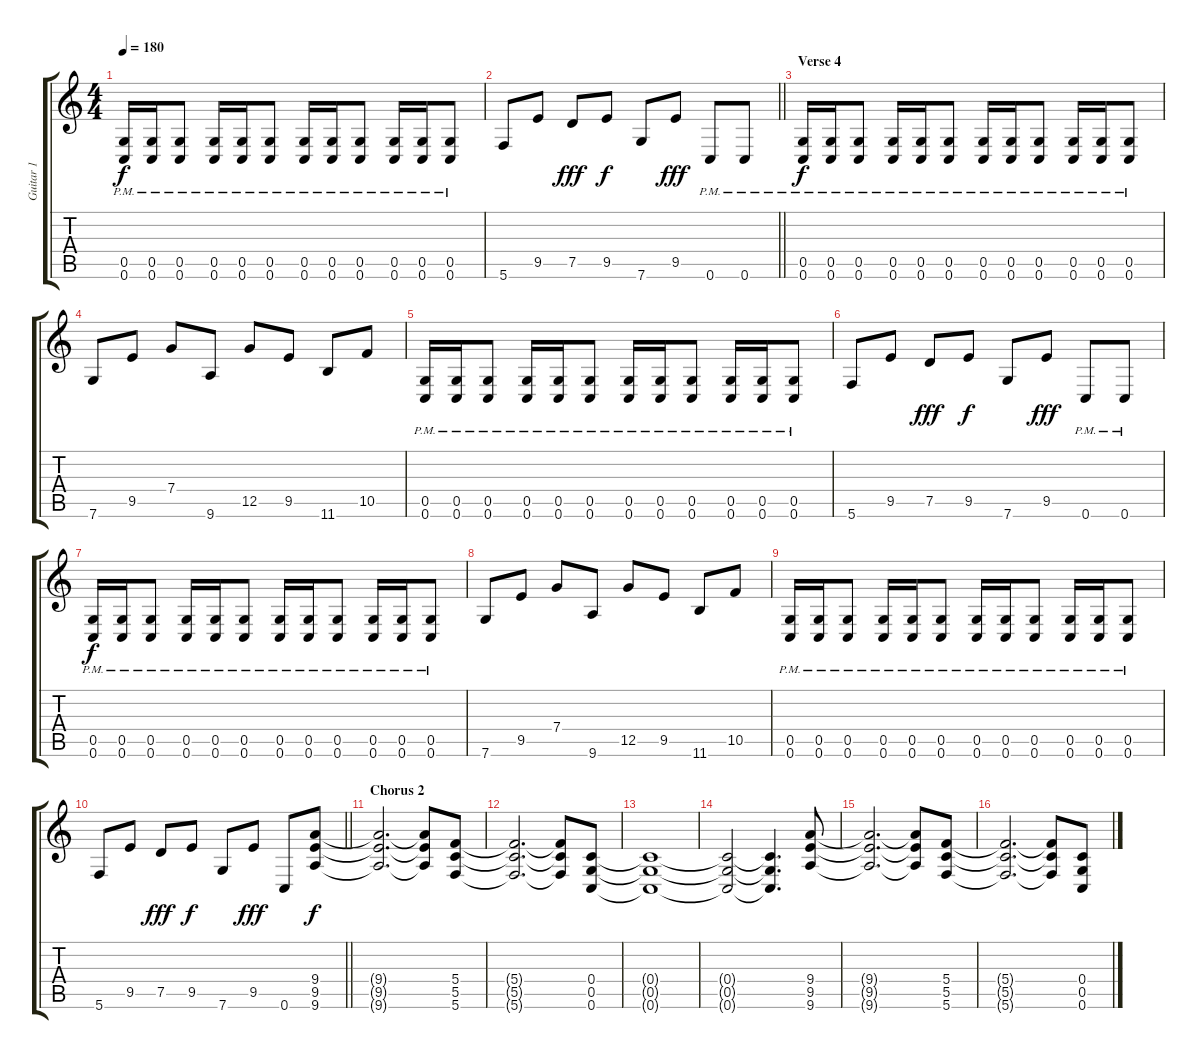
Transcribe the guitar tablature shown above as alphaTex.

\track ("Guitar 1" "Guitar 1") {instrument distortionguitar}
\staff {score tabs}
\tuning (D4 A3 F3 C3 G2 C2) {hide}
\ts (4 4)
\tempo 180
\clef g2
\ks c
(0.5{pm} 0.6{pm}).16{dy f} (0.5{pm} 0.6{pm}).16 (0.5{pm} 0.6{pm}).8 (0.5{pm} 0.6{pm}).16 (0.5{pm} 0.6{pm}).16 (0.5{pm} 0.6{pm}).8 (0.5{pm} 0.6{pm}).16 (0.5{pm} 0.6{pm}).16 (0.5{pm} 0.6{pm}).8 (0.5{pm} 0.6{pm}).16 (0.5{pm} 0.6{pm}).16 (0.5{pm} 0.6{pm}).8 |
\barLineRight lightlight
5.6.8 9.5.8 7.5.8{dy fff} 9.5.8{dy f} 7.6.8 9.5.8{dy fff} 0.6{pm}.8 0.6{pm}.8 |
\section ("" "Verse 4")
(0.5{pm} 0.6{pm}).16{dy f} (0.5{pm} 0.6{pm}).16 (0.5{pm} 0.6{pm}).8 (0.5{pm} 0.6{pm}).16 (0.5{pm} 0.6{pm}).16 (0.5{pm} 0.6{pm}).8 (0.5{pm} 0.6{pm}).16 (0.5{pm} 0.6{pm}).16 (0.5{pm} 0.6{pm}).8 (0.5{pm} 0.6{pm}).16 (0.5{pm} 0.6{pm}).16 (0.5{pm} 0.6{pm}).8 |
7.6.8 9.5.8 7.4.8 9.6.8 12.5.8 9.5.8 11.6.8 10.5.8 |
(0.5{pm} 0.6{pm}).16 (0.5{pm} 0.6{pm}).16 (0.5{pm} 0.6{pm}).8 (0.5{pm} 0.6{pm}).16 (0.5{pm} 0.6{pm}).16 (0.5{pm} 0.6{pm}).8 (0.5{pm} 0.6{pm}).16 (0.5{pm} 0.6{pm}).16 (0.5{pm} 0.6{pm}).8 (0.5{pm} 0.6{pm}).16 (0.5{pm} 0.6{pm}).16 (0.5{pm} 0.6{pm}).8 |
5.6.8 9.5.8 7.5.8{dy fff} 9.5.8{dy f} 7.6.8 9.5.8{dy fff} 0.6{pm}.8 0.6{pm}.8 |
(0.5{pm} 0.6{pm}).16{dy f} (0.5{pm} 0.6{pm}).16 (0.5{pm} 0.6{pm}).8 (0.5{pm} 0.6{pm}).16 (0.5{pm} 0.6{pm}).16 (0.5{pm} 0.6{pm}).8 (0.5{pm} 0.6{pm}).16 (0.5{pm} 0.6{pm}).16 (0.5{pm} 0.6{pm}).8 (0.5{pm} 0.6{pm}).16 (0.5{pm} 0.6{pm}).16 (0.5{pm} 0.6{pm}).8 |
7.6.8 9.5.8 7.4.8 9.6.8 12.5.8 9.5.8 11.6.8 10.5.8 |
(0.5{pm} 0.6{pm}).16 (0.5{pm} 0.6{pm}).16 (0.5{pm} 0.6{pm}).8 (0.5{pm} 0.6{pm}).16 (0.5{pm} 0.6{pm}).16 (0.5{pm} 0.6{pm}).8 (0.5{pm} 0.6{pm}).16 (0.5{pm} 0.6{pm}).16 (0.5{pm} 0.6{pm}).8 (0.5{pm} 0.6{pm}).16 (0.5{pm} 0.6{pm}).16 (0.5{pm} 0.6{pm}).8 |
\barLineRight lightlight
5.6.8 9.5.8 7.5.8{dy fff} 9.5.8{dy f} 7.6.8 9.5.8{dy fff} 0.6.8 (9.4 9.5 9.6).8{dy f} |
\section ("" "Chorus 2")
(9.4{t} 9.5{t} 9.6{t}).2{d} (9.4{t} 9.5{t} 9.6{t}).8 (5.4 5.5 5.6).8 |
(5.4{t} 5.5{t} 5.6{t}).2{d} (5.4{t} 5.5{t} 5.6{t}).8 (0.4 0.5 0.6).8 |
(0.4{t} 0.5{t} 0.6{t}).1 |
(0.4{t} 0.5{t} 0.6{t}).2 (0.4{t} 0.5{t} 0.6{t}).4{d} (9.4 9.5 9.6).8 |
(9.4{t} 9.5{t} 9.6{t}).2{d} (9.4{t} 9.5{t} 9.6{t}).8 (5.4 5.5 5.6).8 |
(5.4{t} 5.5{t} 5.6{t}).2{d} (5.4{t} 5.5{t} 5.6{t}).8 (0.4 0.5 0.6).8
